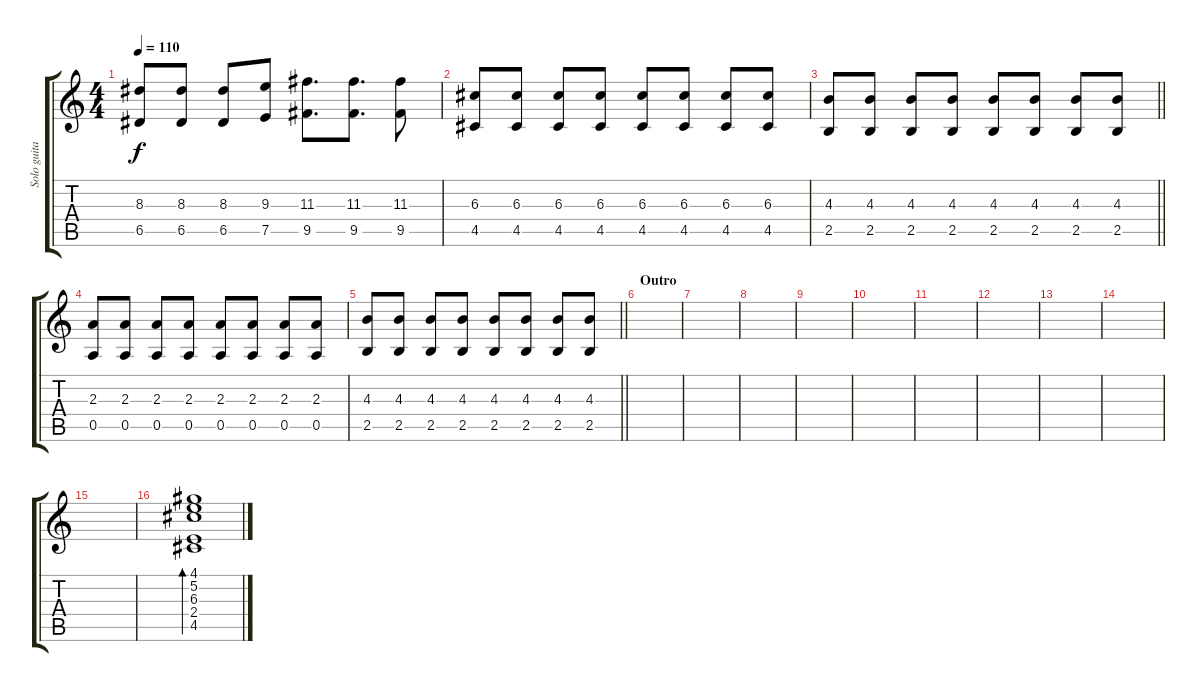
\track ("Solo guitar" "Solo guita") {instrument acousticguitarsteel}
\staff {score tabs}
\tuning (E4 B3 G3 D3 A2 E2) {hide}
\ts (4 4)
\tempo 110
\clef g2
\ks c
(8.3 6.5).8{dy f} (8.3 6.5).8 (8.3 6.5).8 (9.3 7.5).8 (11.3 9.5).8{d} (11.3 9.5).8{d} (11.3 9.5).8 |
(6.3 4.5).8 (6.3 4.5).8 (6.3 4.5).8 (6.3 4.5).8 (6.3 4.5).8 (6.3 4.5).8 (6.3 4.5).8 (6.3 4.5).8 |
\barLineRight lightlight
(4.3 2.5).8 (4.3 2.5).8 (4.3 2.5).8 (4.3 2.5).8 (4.3 2.5).8 (4.3 2.5).8 (4.3 2.5).8 (4.3 2.5).8 |
(2.3 0.5).8 (2.3 0.5).8 (2.3 0.5).8 (2.3 0.5).8 (2.3 0.5).8 (2.3 0.5).8 (2.3 0.5).8 (2.3 0.5).8 |
\barLineRight lightlight
(4.3 2.5).8 (4.3 2.5).8 (4.3 2.5).8 (4.3 2.5).8 (4.3 2.5).8 (4.3 2.5).8 (4.3 2.5).8 (4.3 2.5).8 |
\section ("" "Outro")
|
|
|
|
|
|
|
|
|
|
(4.1 5.2 6.3 2.4 4.5).1{bd 60 instrument acousticguitarsteel}
